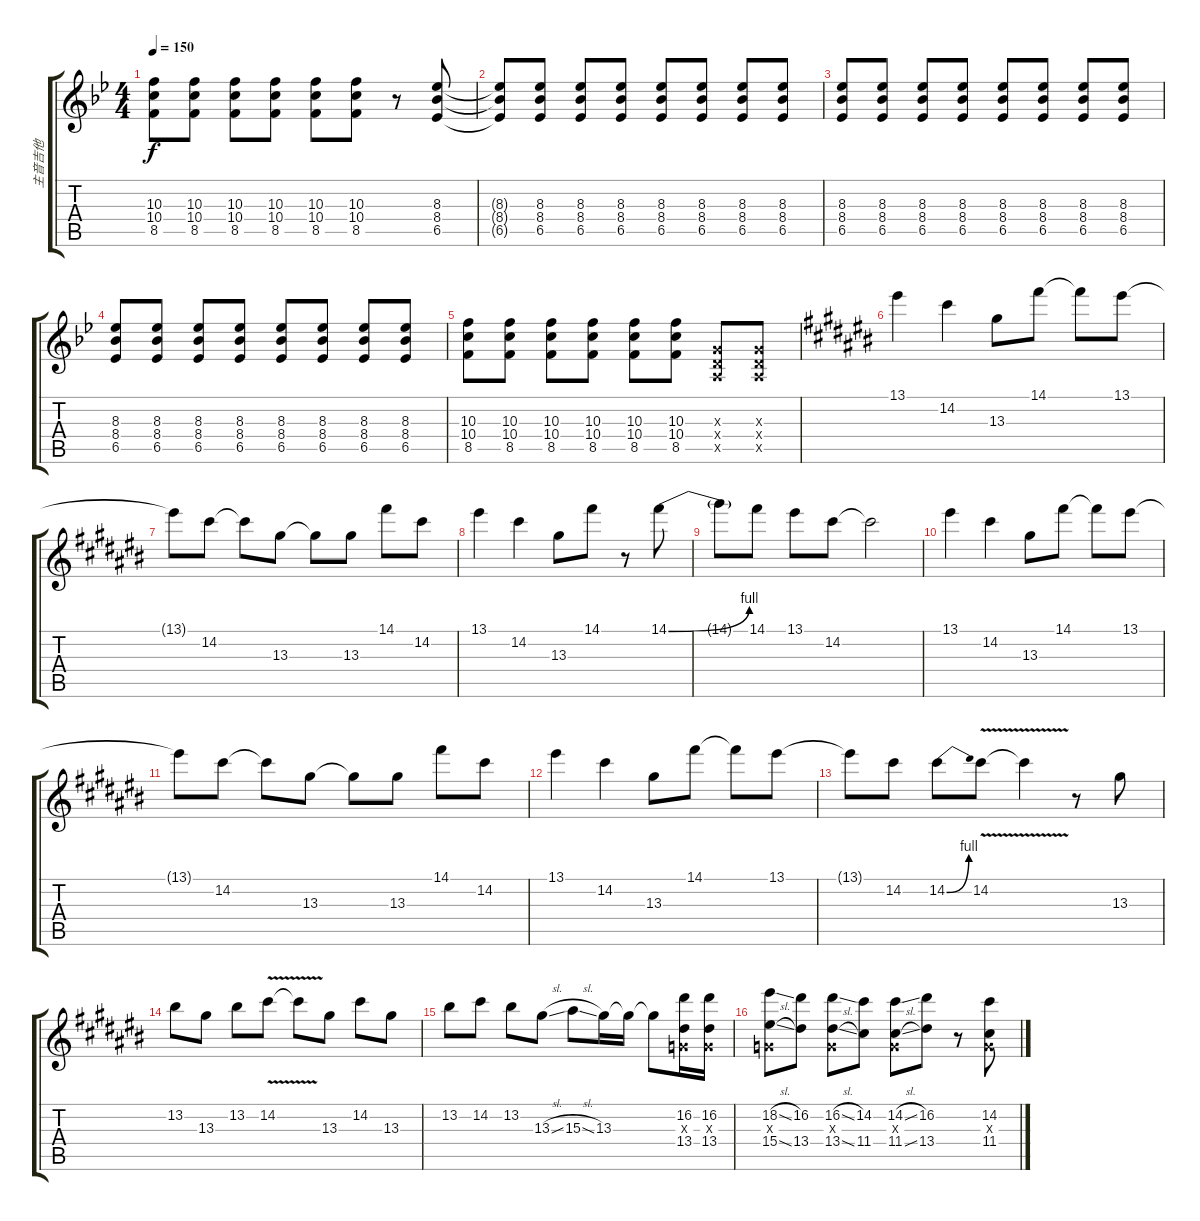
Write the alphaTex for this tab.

\track ("主音吉他" "主音吉他") {instrument distortionguitar}
\staff {score tabs}
\tuning (E4 B3 G3 D3 A2 E2) {hide}
\ts (4 4)
\tempo 150
\clef g2
\ks bb
(10.3{t} 10.4{t} 8.5{t}).8{dy f} (10.3 10.4 8.5).8 (10.3 10.4 8.5).8 (10.3 10.4 8.5).8 (10.3 10.4 8.5).8 (10.3 10.4 8.5).8 r.8 (8.3 8.4 6.5).8 |
(8.3{t} 8.4{t} 6.5{t}).8 (8.3 8.4 6.5).8 (8.3 8.4 6.5).8 (8.3 8.4 6.5).8 (8.3 8.4 6.5).8 (8.3 8.4 6.5).8 (8.3 8.4 6.5).8 (8.3 8.4 6.5).8 |
(8.3 8.4 6.5).8 (8.3 8.4 6.5).8 (8.3 8.4 6.5).8 (8.3 8.4 6.5).8 (8.3 8.4 6.5).8 (8.3 8.4 6.5).8 (8.3 8.4 6.5).8 (8.3 8.4 6.5).8 |
(8.3 8.4 6.5).8 (8.3 8.4 6.5).8 (8.3 8.4 6.5).8 (8.3 8.4 6.5).8 (8.3 8.4 6.5).8 (8.3 8.4 6.5).8 (8.3 8.4 6.5).8 (8.3 8.4 6.5).8 |
(10.3 10.4 8.5).8 (10.3 10.4 8.5).8 (10.3 10.4 8.5).8 (10.3 10.4 8.5).8 (10.3 10.4 8.5).8 (10.3 10.4 8.5).8 (0.3{x} 0.4{x} 0.5{x}).8 (0.3{x} 0.4{x} 0.5{x}).8 |
\ks c#
13.1.4 14.2.4 13.3.8 14.1.8 14.1{t}.8 13.1.8 |
13.1{t}.8 14.2.8 14.2{t}.8 13.3.8 13.3{t}.8 13.3.8 14.1.8 14.2.8 |
13.1.4 14.2.4 13.3.8 14.1.8 r.8 14.1{be (bend 0 0 60 4)}.8 |
14.1{t}.8 14.1.8 13.1.8 14.2.8 14.2{t}.2 |
13.1.4 14.2.4 13.3.8 14.1.8 14.1{t}.8 13.1.8 |
13.1{t}.8 14.2.8 14.2{t}.8 13.3.8 13.3{t}.8 13.3.8 14.1.8 14.2.8 |
13.1.4 14.2.4 13.3.8 14.1.8 14.1{t}.8 13.1.8 |
13.1{t}.8 14.2.8 14.2{be (bend 0 0 60 4)}.8 14.2{v}.8 14.2{t}.4 r.8 13.3.8 |
13.2.8 13.3.8 13.2.8 14.2{v}.8 14.2{t}.8 13.3.8 14.2.8 13.3.8 |
13.2.8 14.2.8 13.2.8 13.3{sl}.8 15.3{sl}.8 13.3.16 13.3{t}.16 13.3{t}.8 (16.2 0.3{x} 13.4).16 (16.2 0.3{x} 13.4).16 |
(18.2{sl} 0.3{x} 15.4{sl}).8 (16.2 13.4).8 (16.2{sl} 0.3{x} 13.4{sl}).8 (14.2 11.4).8 (14.2{sl} 0.3{x} 11.4{sl}).8 (16.2 13.4).8 r.8 (14.2{sl} 0.3{x} 11.4{sl}).8
